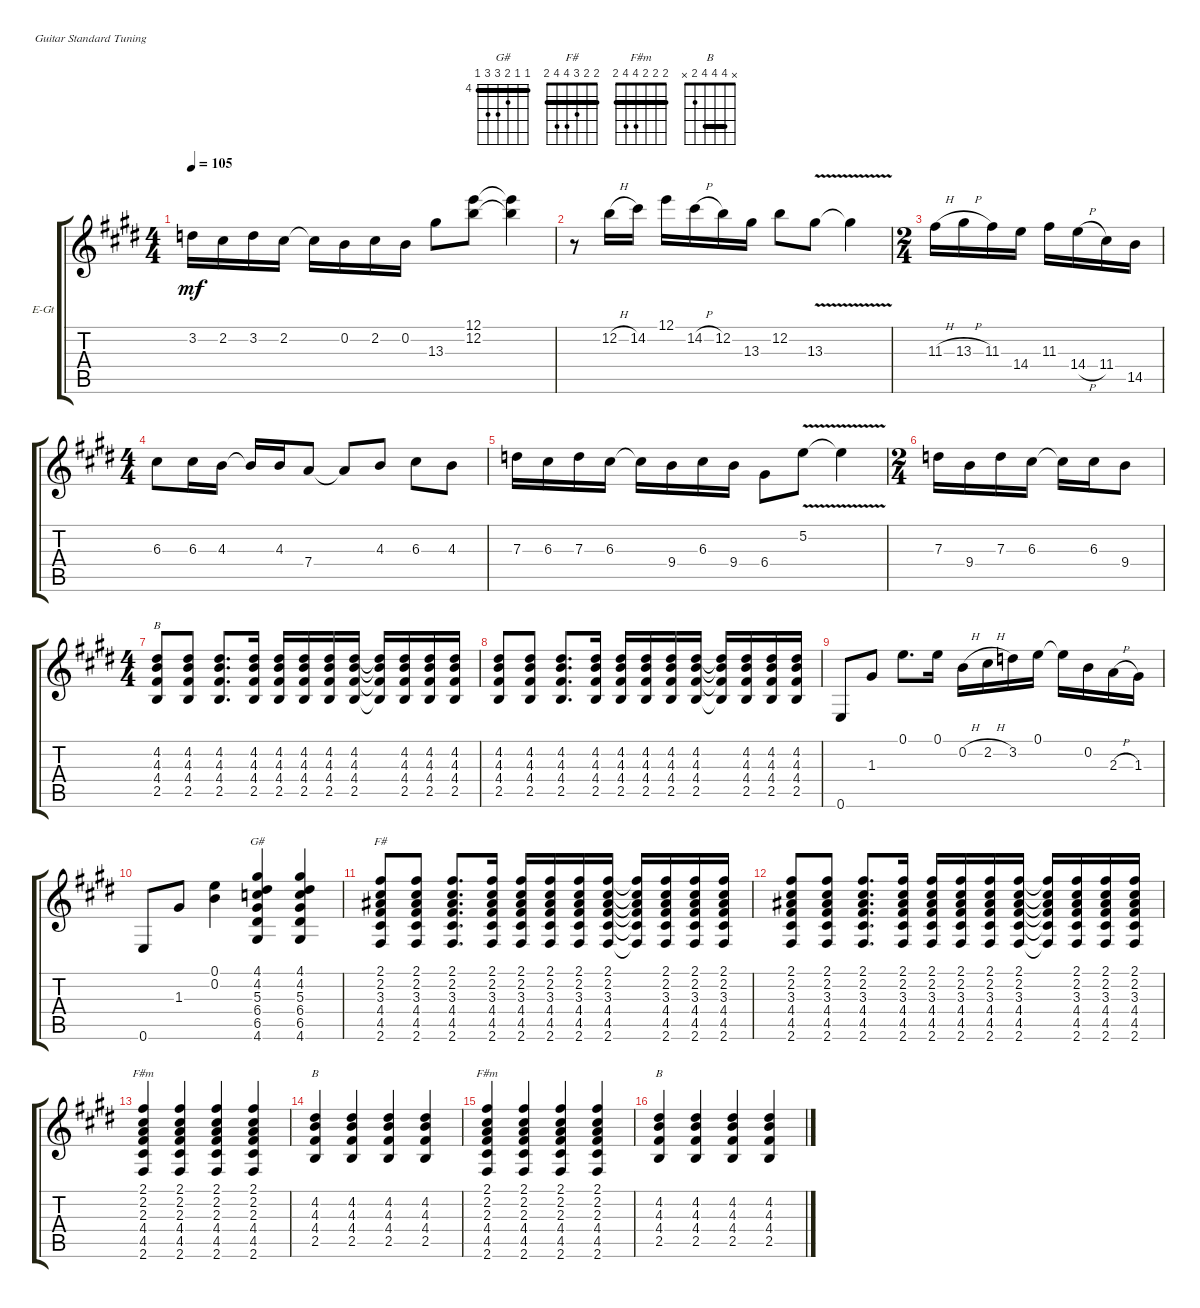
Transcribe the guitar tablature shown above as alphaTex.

\defaultSystemsLayout 4
\bracketExtendMode groupsimilarinstruments
\firstSystemTrackNameOrientation horizontal
\otherSystemsTrackNameOrientation horizontal
\track ("Electric Guitar" "E-Gt") {instrument electricguitarclean}
\staff {score tabs}
\tuning (E4 B3 G3 D3 A2 E2)
\chord ("G#" 4 4 5 6 6 4) {firstfret 4 barre (4 4)}
\chord ("F#" 2 2 3 4 4 2) {barre (2 2)}
\chord ("F#m" 2 2 2 4 4 2) {barre (2 2 2)}
\chord ("B" x 4 4 4 2 x) {barre (4 4)}
\ts (4 4)
\tempo 105
\clef g2
\ks e
3.2.16{dy mf} 2.2.16 3.2.16 2.2.16 2.2{t}.16 0.2.16 2.2.16 0.2.16 13.3.8 (12.1 12.2).8 (12.2{t} 12.1{t}).4 |
r.8 12.2{h}.16 14.2.16 12.1.16 14.2{h}.16 12.2.16 13.3.16 12.2.8 13.3{v}.8 13.3{v t}.4 |
\ts (2 4)
11.3{h}.16 13.3{h}.16 11.3.16 14.4.16 11.3.16 14.4{h}.16 11.4.16 14.5.16 |
\ts (4 4)
6.3.8 6.3.16 4.3.16 4.3{t}.16 4.3.16 7.4.8 7.4{t}.8 4.3.8 6.3.8 4.3.8 |
7.3.16 6.3.16 7.3.16 6.3.16 6.3{t}.16 9.4.16 6.3.16 9.4.16 6.4.8 5.2{v}.8 5.2{v t}.4 |
\ts (2 4)
7.3.16 9.4.16 7.3.16 6.3.16 6.3{t}.16 6.3.16 9.4.8 |
\ts (4 4)
(2.5 4.4 4.3 4.2).8{ch "B"} (2.5 4.4 4.3 4.2).8 (2.5 4.4 4.3 4.2).8{d} (2.5 4.4 4.3 4.2).16 (2.5 4.4 4.3 4.2).16 (2.5 4.4 4.3 4.2).16 (2.5 4.4 4.3 4.2).16 (2.5 4.4 4.3 4.2).16 (2.5{t} 4.4{t} 4.3{t} 4.2{t}).16 (2.5 4.4 4.3 4.2).16 (2.5 4.4 4.3 4.2).16 (2.5 4.4 4.3 4.2).16 |
(2.5 4.4 4.3 4.2).8 (2.5 4.4 4.3 4.2).8 (2.5 4.4 4.3 4.2).8{d} (2.5 4.4 4.3 4.2).16 (2.5 4.4 4.3 4.2).16 (2.5 4.4 4.3 4.2).16 (2.5 4.4 4.3 4.2).16 (2.5 4.4 4.3 4.2).16 (2.5{t} 4.4{t} 4.3{t} 4.2{t}).16 (2.5 4.4 4.3 4.2).16 (2.5 4.4 4.3 4.2).16 (2.5 4.4 4.3 4.2).16 |
0.6.8 1.3.8 0.1.8{d} 0.1.16 0.2{h}.16 2.2{h}.16 3.2.16 0.1.16 0.1{t}.16 0.2.16 2.3{h}.16 1.3.16 |
0.6.8 1.3.8 (0.1 0.2).4 (4.6 6.5 6.4 5.3 4.2 4.1).4{ch "G#"} (4.6 6.5 6.4 5.3 4.2 4.1).4 |
(2.6 4.5 4.4 3.3 2.2 2.1).8{ch "F#"} (2.6 4.5 4.4 3.3 2.2 2.1).8 (2.6 4.5 4.4 3.3 2.2 2.1).8{d} (2.6 4.5 4.4 3.3 2.2 2.1).16 (2.6 4.5 4.4 3.3 2.2 2.1).16 (2.6 4.5 4.4 3.3 2.2 2.1).16 (2.6 4.5 4.4 3.3 2.2 2.1).16 (2.6 4.5 4.4 3.3 2.2 2.1).16 (2.6{t} 4.5{t} 4.4{t} 3.3{t} 2.2{t} 2.1{t}).16 (2.6 4.5 4.4 3.3 2.2 2.1).16 (2.6 4.5 4.4 3.3 2.2 2.1).16 (2.6 4.5 4.4 3.3 2.2 2.1).16 |
(2.6 4.5 4.4 3.3 2.2 2.1).8 (2.6 4.5 4.4 3.3 2.2 2.1).8 (2.6 4.5 4.4 3.3 2.2 2.1).8{d} (2.6 4.5 4.4 3.3 2.2 2.1).16 (2.6 4.5 4.4 3.3 2.2 2.1).16 (2.6 4.5 4.4 3.3 2.2 2.1).16 (2.6 4.5 4.4 3.3 2.2 2.1).16 (2.6 4.5 4.4 3.3 2.2 2.1).16 (2.6{t} 4.5{t} 4.4{t} 3.3{t} 2.2{t} 2.1{t}).16 (2.6 4.5 4.4 3.3 2.2 2.1).16 (2.6 4.5 4.4 3.3 2.2 2.1).16 (2.6 4.5 4.4 3.3 2.2 2.1).16 |
(2.6 4.5 4.4 2.3 2.2 2.1).4{ch "F#m"} (2.6 4.5 4.4 2.3 2.2 2.1).4 (2.6 4.5 4.4 2.3 2.2 2.1).4 (2.6 4.5 4.4 2.3 2.2 2.1).4 |
(2.5 4.4 4.3 4.2).4{ch "B"} (2.5 4.4 4.3 4.2).4 (2.5 4.4 4.3 4.2).4 (2.5 4.4 4.3 4.2).4 |
(2.6 4.5 4.4 2.3 2.2 2.1).4{ch "F#m"} (2.6 4.5 4.4 2.3 2.2 2.1).4 (2.6 4.5 4.4 2.3 2.2 2.1).4 (2.6 4.5 4.4 2.3 2.2 2.1).4 |
(2.5 4.4 4.3 4.2).4{ch "B"} (2.5 4.4 4.3 4.2).4 (2.5 4.4 4.3 4.2).4 (2.5 4.4 4.3 4.2).4
